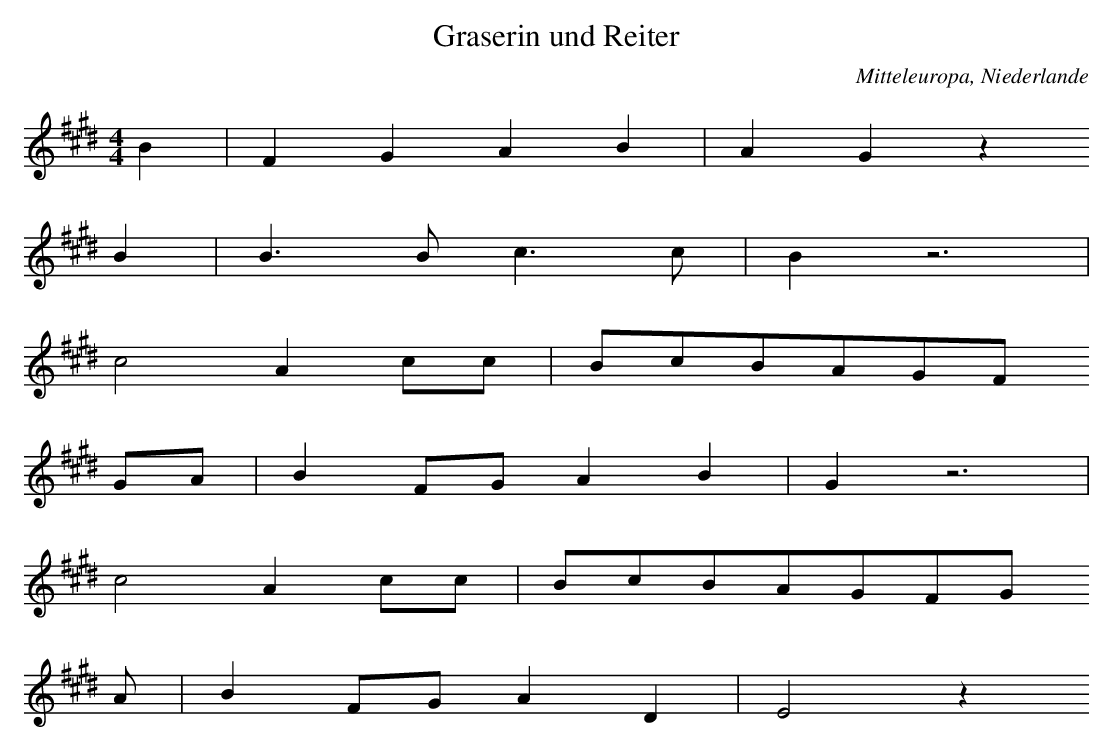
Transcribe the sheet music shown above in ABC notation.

X:1
T: Graserin und Reiter
O: Mitteleuropa, Niederlande
M: 4/4
L: 1/8
K: E
B2 | F2G2A2B2 | A2G2z2
B2 | B3Bc3c | B2z6 |
c4A2cc | BcBAGF
GA | B2FGA2B2 | G2z6 |
c4A2cc | BcBAGFG
A | B2FGA2D2 | E4z2
